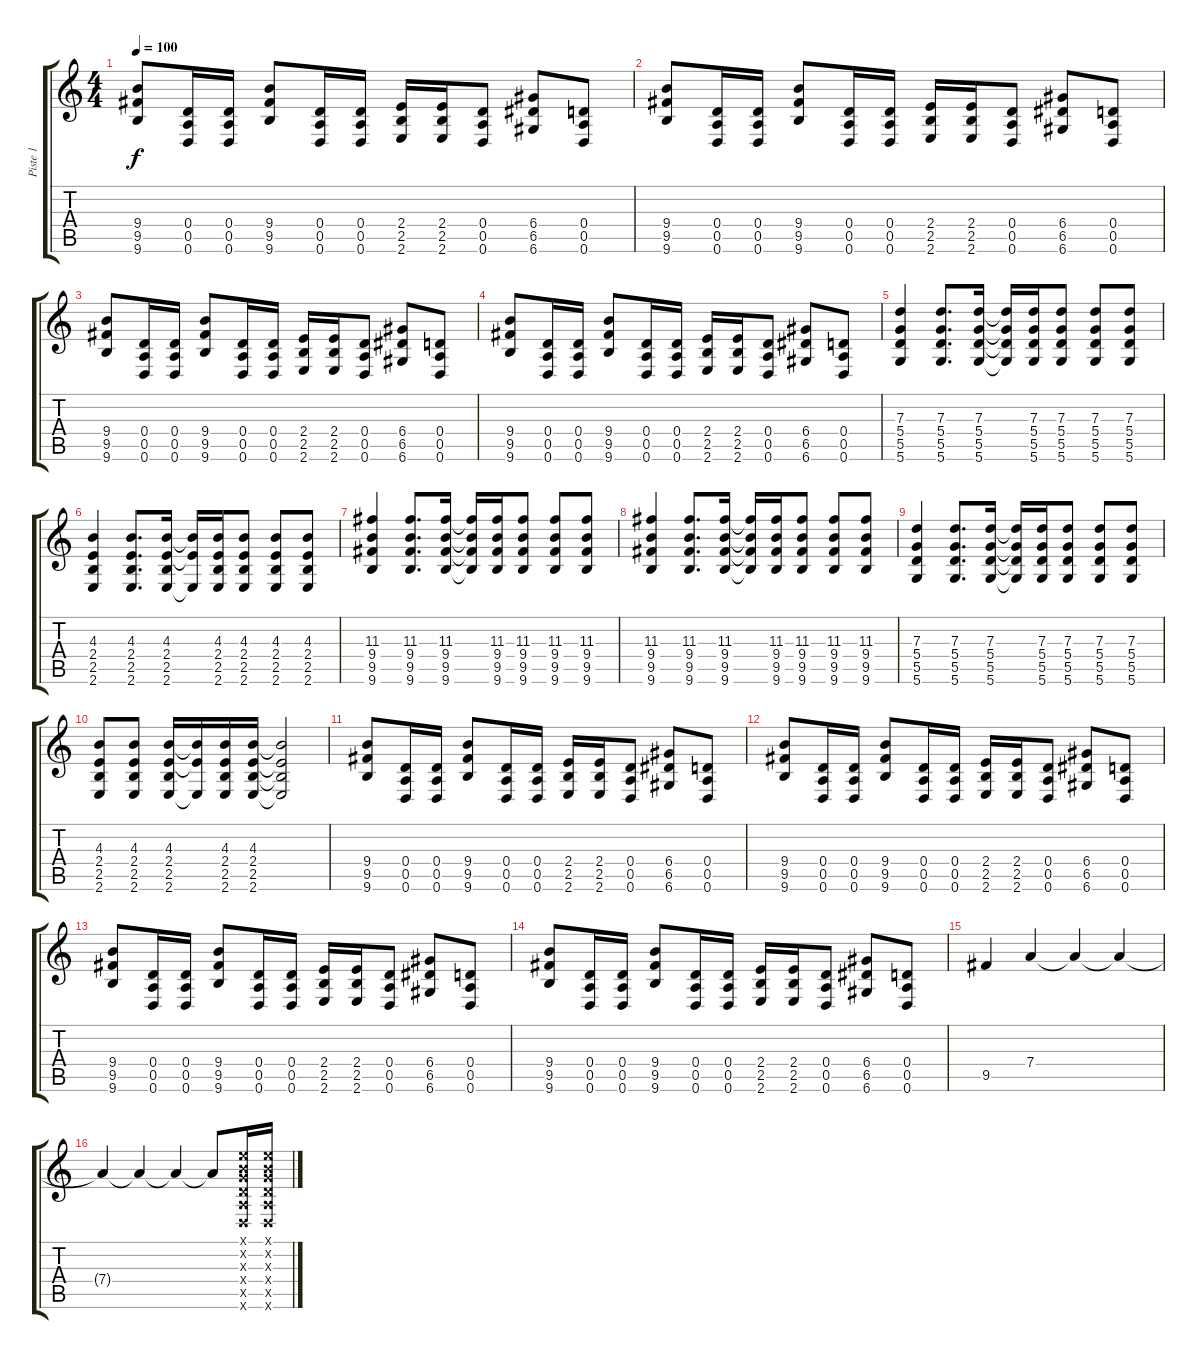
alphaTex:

\track ("Piste 1" "Piste 1") {instrument overdrivenguitar}
\staff {score tabs}
\tuning (E4 B3 G3 D3 A2 D2) {hide}
\ts (4 4)
\tempo 100
\clef g2
\ks c
(9.4 9.5 9.6).8{dy f} (0.4 0.5 0.6).16 (0.4 0.5 0.6).16 (9.4 9.5 9.6).8 (0.4 0.5 0.6).16 (0.4 0.5 0.6).16 (2.4 2.5 2.6).16 (2.4 2.5 2.6).16 (0.4 0.5 0.6).8 (6.4 6.5 6.6).8 (0.4 0.5 0.6).8 |
(9.4 9.5 9.6).8 (0.4 0.5 0.6).16 (0.4 0.5 0.6).16 (9.4 9.5 9.6).8 (0.4 0.5 0.6).16 (0.4 0.5 0.6).16 (2.4 2.5 2.6).16 (2.4 2.5 2.6).16 (0.4 0.5 0.6).8 (6.4 6.5 6.6).8 (0.4 0.5 0.6).8 |
(9.4 9.5 9.6).8 (0.4 0.5 0.6).16 (0.4 0.5 0.6).16 (9.4 9.5 9.6).8 (0.4 0.5 0.6).16 (0.4 0.5 0.6).16 (2.4 2.5 2.6).16 (2.4 2.5 2.6).16 (0.4 0.5 0.6).8 (6.4 6.5 6.6).8 (0.4 0.5 0.6).8 |
(9.4 9.5 9.6).8 (0.4 0.5 0.6).16 (0.4 0.5 0.6).16 (9.4 9.5 9.6).8 (0.4 0.5 0.6).16 (0.4 0.5 0.6).16 (2.4 2.5 2.6).16 (2.4 2.5 2.6).16 (0.4 0.5 0.6).8 (6.4 6.5 6.6).8 (0.4 0.5 0.6).8 |
(7.3 5.4 5.5 5.6).4 (7.3 5.4 5.5 5.6).8{d} (7.3 5.4 5.5 5.6).16 (7.3{t} 5.4{t} 5.5{t} 5.6{t}).16 (7.3 5.4 5.5 5.6).16 (7.3 5.4 5.5 5.6).8 (7.3 5.4 5.5 5.6).8 (7.3 5.4 5.5 5.6).8 |
(4.3 2.4 2.5 2.6).4 (4.3 2.4 2.5 2.6).8{d} (4.3 2.4 2.5 2.6).16 (4.3{t} 2.4{t} 2.6{t}).16 (4.3 2.4 2.5 2.6).16 (4.3 2.4 2.5 2.6).8 (4.3 2.4 2.5 2.6).8 (4.3 2.4 2.5 2.6).8 |
(11.3 9.4 9.5 9.6).4 (11.3 9.4 9.5 9.6).8{d} (11.3 9.4 9.5 9.6).16 (11.3{t} 9.4{t} 9.5{t} 9.6{t}).16 (11.3 9.4 9.5 9.6).16 (11.3 9.4 9.5 9.6).8 (11.3 9.4 9.5 9.6).8 (11.3 9.4 9.5 9.6).8 |
(11.3 9.4 9.5 9.6).4 (11.3 9.4 9.5 9.6).8{d} (11.3 9.4 9.5 9.6).16 (11.3{t} 9.4{t} 9.5{t} 9.6{t}).16 (11.3 9.4 9.5 9.6).16 (11.3 9.4 9.5 9.6).8 (11.3 9.4 9.5 9.6).8 (11.3 9.4 9.5 9.6).8 |
(7.3 5.4 5.5 5.6).4 (7.3 5.4 5.5 5.6).8{d} (7.3 5.4 5.5 5.6).16 (7.3{t} 5.4{t} 5.5{t} 5.6{t}).16 (7.3 5.4 5.5 5.6).16 (7.3 5.4 5.5 5.6).8 (7.3 5.4 5.5 5.6).8 (7.3 5.4 5.5 5.6).8 |
(4.3 2.4 2.5 2.6).8 (4.3 2.4 2.5 2.6).8 (4.3 2.4 2.5 2.6).16 (4.3{t} 2.4{t} 2.6{t}).16 (4.3 2.4 2.5 2.6).16 (4.3 2.4 2.5 2.6).16 (4.3{t} 2.4{t} 2.5{t} 2.6{t}).2 |
(9.4 9.5 9.6).8 (0.4 0.5 0.6).16 (0.4 0.5 0.6).16 (9.4 9.5 9.6).8 (0.4 0.5 0.6).16 (0.4 0.5 0.6).16 (2.4 2.5 2.6).16 (2.4 2.5 2.6).16 (0.4 0.5 0.6).8 (6.4 6.5 6.6).8 (0.4 0.5 0.6).8 |
(9.4 9.5 9.6).8 (0.4 0.5 0.6).16 (0.4 0.5 0.6).16 (9.4 9.5 9.6).8 (0.4 0.5 0.6).16 (0.4 0.5 0.6).16 (2.4 2.5 2.6).16 (2.4 2.5 2.6).16 (0.4 0.5 0.6).8 (6.4 6.5 6.6).8 (0.4 0.5 0.6).8 |
(9.4 9.5 9.6).8 (0.4 0.5 0.6).16 (0.4 0.5 0.6).16 (9.4 9.5 9.6).8 (0.4 0.5 0.6).16 (0.4 0.5 0.6).16 (2.4 2.5 2.6).16 (2.4 2.5 2.6).16 (0.4 0.5 0.6).8 (6.4 6.5 6.6).8 (0.4 0.5 0.6).8 |
(9.4 9.5 9.6).8 (0.4 0.5 0.6).16 (0.4 0.5 0.6).16 (9.4 9.5 9.6).8 (0.4 0.5 0.6).16 (0.4 0.5 0.6).16 (2.4 2.5 2.6).16 (2.4 2.5 2.6).16 (0.4 0.5 0.6).8 (6.4 6.5 6.6).8 (0.4 0.5 0.6).8 |
9.5.4 7.4.4 7.4{t}.4 7.4{t}.4 |
7.4{t}.4 7.4{t}.4 7.4{t}.4 7.4{t}.8 (0.1{x} 0.2{x} 0.3{x} 0.4{x} 0.5{x} 0.6{x}).16 (0.1{x} 0.2{x} 0.3{x} 0.4{x} 0.5{x} 0.6{x}).16
